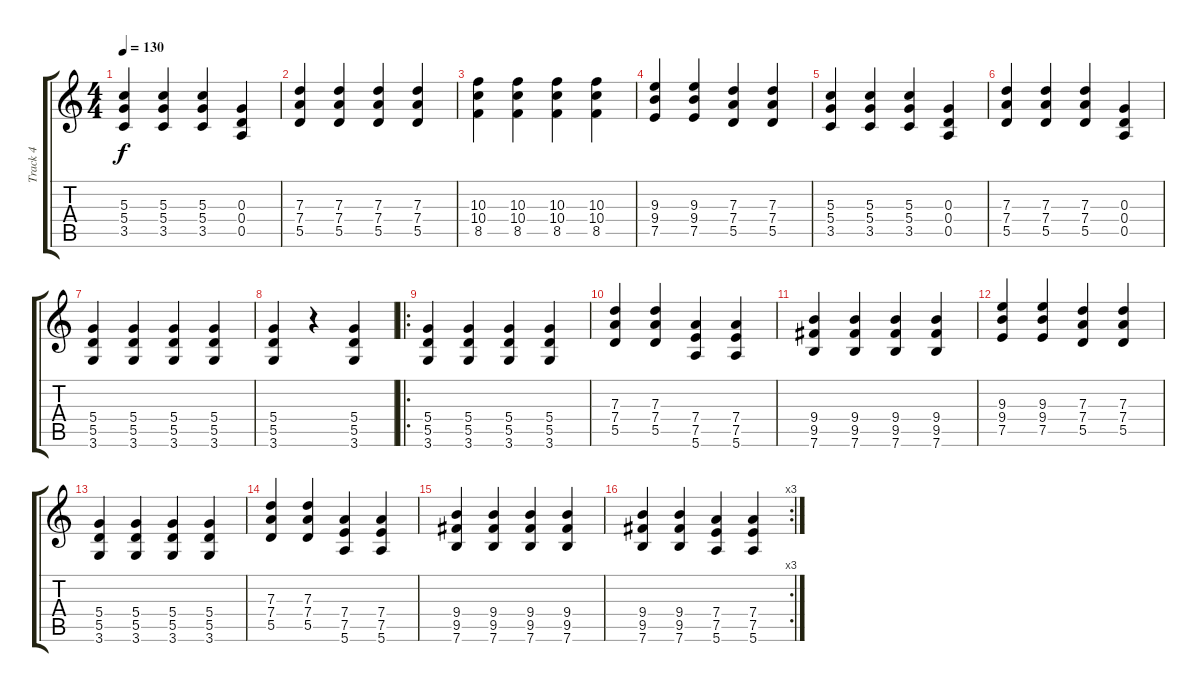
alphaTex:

\track ("Track 4" "Track 4") {instrument distortionguitar}
\staff {score tabs}
\tuning (E4 B3 G3 D3 A2 E2) {hide}
\ts (4 4)
\tempo 130
\clef g2
\ks c
(5.3 5.4 3.5).4{dy f} (5.3 5.4 3.5).4 (5.3 5.4 3.5).4 (0.3 0.4 0.5).4 |
(7.3 7.4 5.5).4 (7.3 7.4 5.5).4 (7.3 7.4 5.5).4 (7.3 7.4 5.5).4 |
(10.3 10.4 8.5).4 (10.3 10.4 8.5).4 (10.3 10.4 8.5).4 (10.3 10.4 8.5).4 |
(9.3 9.4 7.5).4 (9.3 9.4 7.5).4 (7.3 7.4 5.5).4 (7.3 7.4 5.5).4 |
(5.3 5.4 3.5).4 (5.3 5.4 3.5).4 (5.3 5.4 3.5).4 (0.3 0.4 0.5).4 |
(7.3 7.4 5.5).4 (7.3 7.4 5.5).4 (7.3 7.4 5.5).4 (0.3 0.4 0.5).4 |
(5.4 5.5 3.6).4 (5.4 5.5 3.6).4 (5.4 5.5 3.6).4 (5.4 5.5 3.6).4 |
(5.4 5.5 3.6).4 r.4 (5.4 5.5 3.6).4 |
\ro
(5.4 5.5 3.6).4 (5.4 5.5 3.6).4 (5.4 5.5 3.6).4 (5.4 5.5 3.6).4 |
(7.3 7.4 5.5).4 (7.3 7.4 5.5).4 (7.4 7.5 5.6).4 (7.4 7.5 5.6).4 |
(9.4 9.5 7.6).4 (9.4 9.5 7.6).4 (9.4 9.5 7.6).4 (9.4 9.5 7.6).4 |
(9.3 9.4 7.5).4 (9.3 9.4 7.5).4 (7.3 7.4 5.5).4 (7.3 7.4 5.5).4 |
(5.4 5.5 3.6).4 (5.4 5.5 3.6).4 (5.4 5.5 3.6).4 (5.4 5.5 3.6).4 |
(7.3 7.4 5.5).4 (7.3 7.4 5.5).4 (7.4 7.5 5.6).4 (7.4 7.5 5.6).4 |
(9.4 9.5 7.6).4 (9.4 9.5 7.6).4 (9.4 9.5 7.6).4 (9.4 9.5 7.6).4 |
\rc 3
(9.4 9.5 7.6).4 (9.4 9.5 7.6).4 (7.4 7.5 5.6).4 (7.4 7.5 5.6).4
